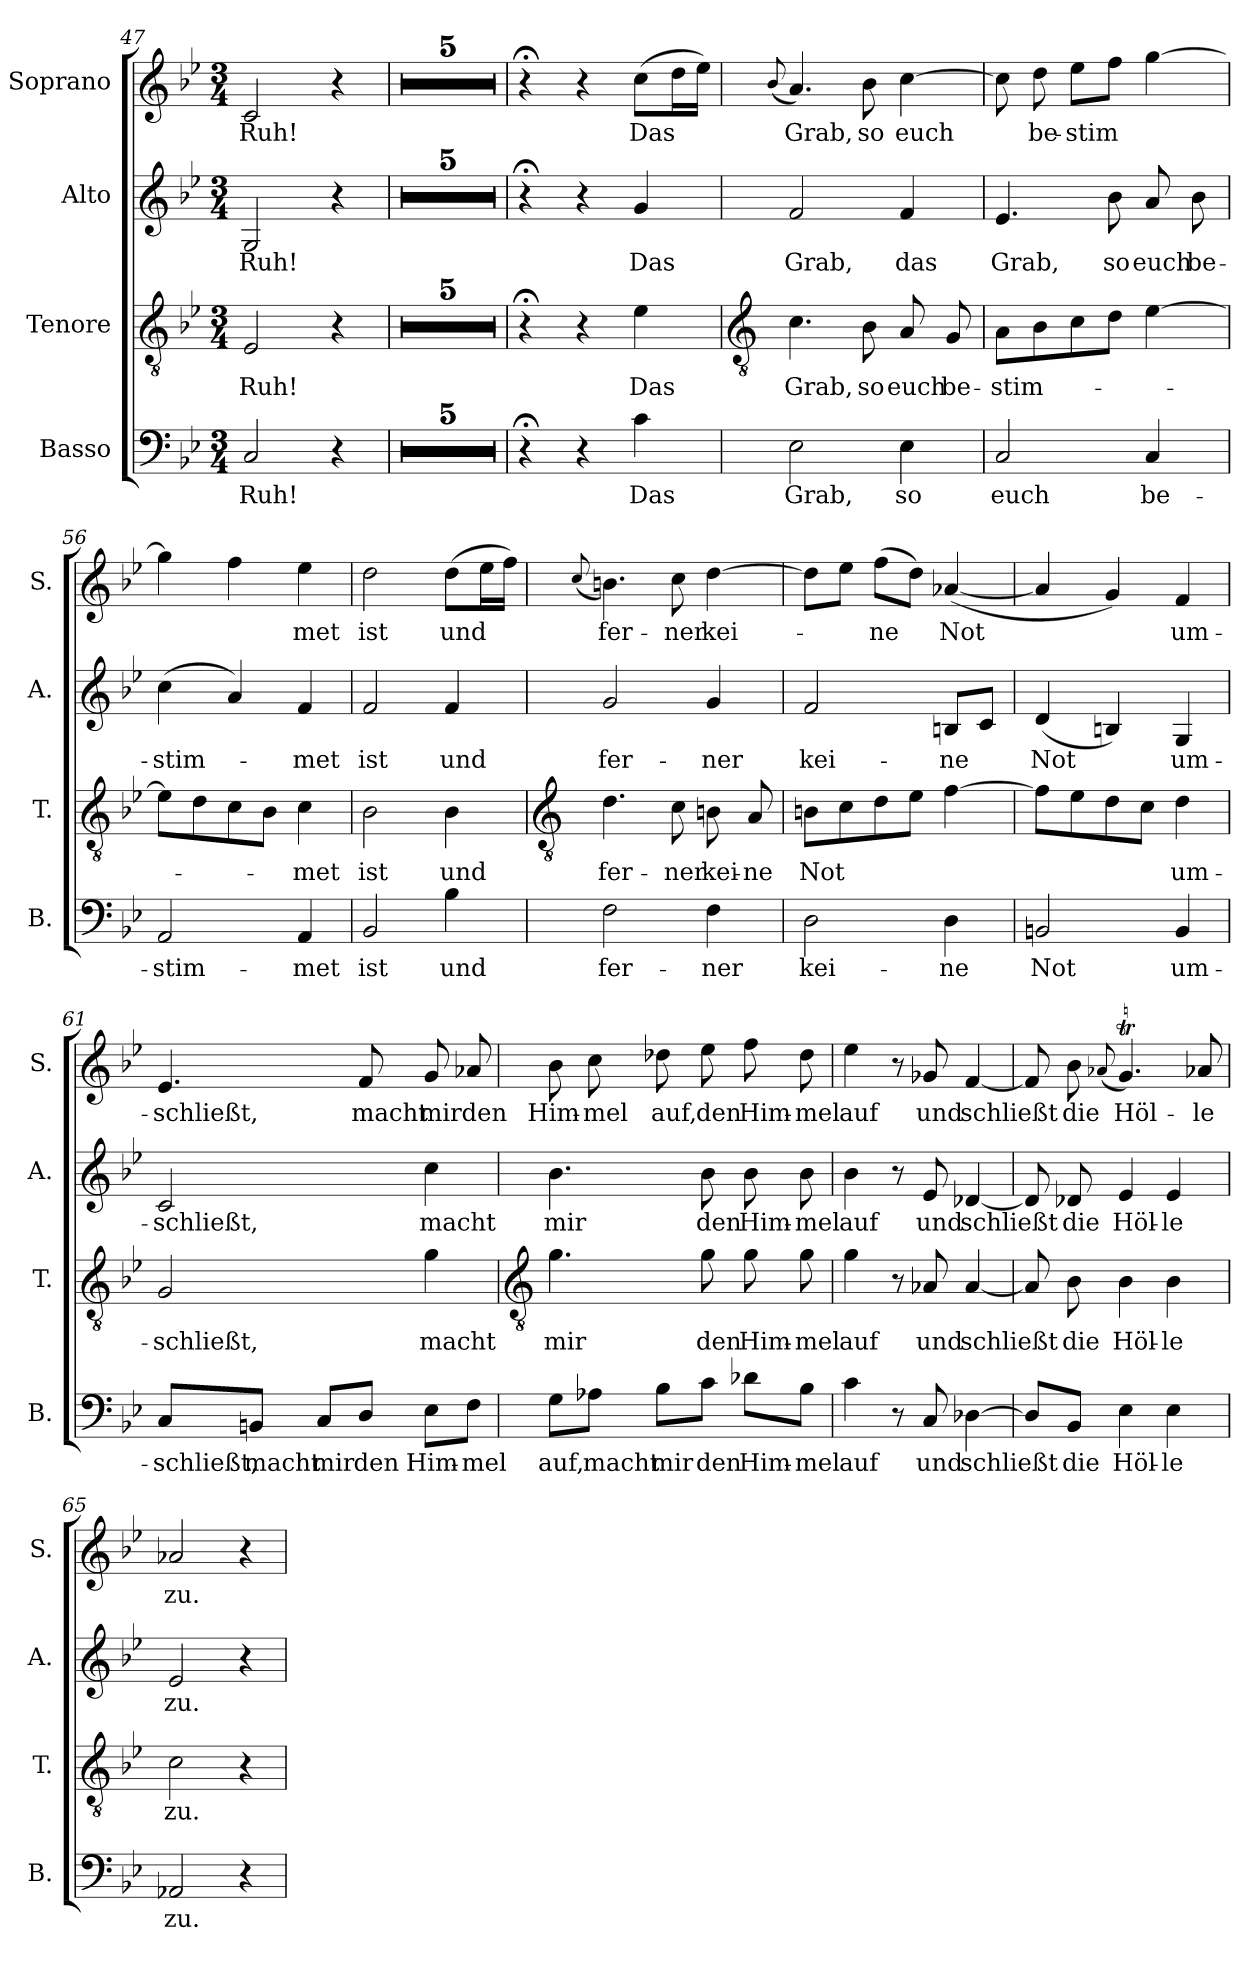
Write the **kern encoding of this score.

**kern	**text	**kern	**text	**kern	**text	**kern	**text
*part4	*part4	*part3	*part3	*part2	*part2	*part1	*part1
*staff4	*staff4	*staff3	*staff3	*staff2	*staff2	*staff1	*staff1
*I"Basso	*	*I"Tenore	*	*I"Alto	*	*I"Soprano	*
*I'B.	*	*I'T.	*	*I'A.	*	*I'S.	*
*clefF4	*	*clefGv2	*	*clefG2	*	*clefG2	*
*k[b-e-]	*	*k[b-e-]	*	*k[b-e-]	*	*k[b-e-]	*
*B-:	*	*B-:	*	*B-:	*	*B-:	*
*M3/4	*	*M3/4	*	*M3/4	*	*M3/4	*
=47	=47	=47	=47	=47	=47	=47	=47
!	!LO:LY:b	!	!LO:LY:b	!	!LO:LY:b	!	!LO:LY:b
2C	Ruh!	2E-	Ruh!	2G	Ruh!	2c	Ruh!
4r	.	4r	.	4r	.	4r	.
=48	=48	=48	=48	=48	=48	=48	=48
!LO:N:vis=1	!	!LO:N:vis=1	!	!LO:N:vis=1	!	!LO:N:vis=1	!
2.r	.	2.r	.	2.r	.	2.r	.
!!LO:LB:g=z
=49	=49	=49	=49	=49	=49	=49	=49
*	*	*clefGv2	*	*	*	*	*
!LO:N:vis=1	!	!LO:N:vis=1	!	!LO:N:vis=1	!	!LO:N:vis=1	!
2.r	.	2.r	.	2.r	.	2.r	.
=50	=50	=50	=50	=50	=50	=50	=50
!LO:N:vis=1	!	!LO:N:vis=1	!	!LO:N:vis=1	!	!LO:N:vis=1	!
2.r	.	2.r	.	2.r	.	2.r	.
=51	=51	=51	=51	=51	=51	=51	=51
!LO:N:vis=1	!	!LO:N:vis=1	!	!LO:N:vis=1	!	!LO:N:vis=1	!
2.r	.	2.r	.	2.r	.	2.r	.
=52	=52	=52	=52	=52	=52	=52	=52
!LO:N:vis=1	!	!LO:N:vis=1	!	!LO:N:vis=1	!	!LO:N:vis=1	!
2.r	.	2.r	.	2.r	.	2.r	.
=53	=53	=53	=53	=53	=53	=53	=53
4r;<	.	4r;<	.	4r;<	.	4r;<	.
4r	.	4r	.	4r	.	4r	.
!	!LO:LY:b	!	!LO:LY:b	!	!LO:LY:b	!	!LO:LY:b
4c	Das	4e-	Das	4g	Das	(>8ccL	Das
.	.	.	.	.	.	16ddL	.
.	.	.	.	.	.	16ee-JJ)	.
!!LO:LB:g=z
=54	=54	=54	=54	=54	=54	=54	=54
*	*	*clefGv2	*	*	*	*	*
.	.	.	.	.	.	(<8qqb-	.
!	!LO:LY:b	!	!LO:LY:b	!	!LO:LY:b	!	!LO:LY:b
2E-	Grab,	4.c	Grab,	2f	Grab,	4.a)	Grab,
!	!	!	!LO:LY:b	!	!	!	!LO:LY:b
.	.	8B-	so	.	.	8b-	so
!	!LO:LY:b	!	!LO:LY:b	!	!LO:LY:b	!	!LO:LY:b
4E-	so	8A	euch	4f	das	[4cc	euch
!	!	!	!LO:LY:b	!	!	!	!
.	.	8G	be-	.	.	.	.
=55	=55	=55	=55	=55	=55	=55	=55
!	!LO:LY:b	!	!LO:LY:b	!	!LO:LY:b	!	!
2C	euch	8AL	-stim-	4.e-	Grab,	8cc]	.
!	!	!	!	!	!	!	!LO:LY:b
.	.	8B-	.	.	.	8dd	be-
!	!	!	!	!	!	!	!LO:LY:b
.	.	8c	.	.	.	8ee-L	-stim
!	!	!	!	!	!LO:LY:b	!	!
.	.	8dJ	.	8b-	so	8ffJ	.
!	!LO:LY:b	!	!	!	!LO:LY:b	!	!
4C	be-	[4e-	.	8a	euch	[4gg	.
!	!	!	!	!	!LO:LY:b	!	!
.	.	.	.	8b-	be-	.	.
=56	=56	=56	=56	=56	=56	=56	=56
!	!LO:LY:b	!	!	!	!LO:LY:b	!	!
2AA	-stim-	8e-L]	.	(>4cc	-stim-	4gg]	.
.	.	8d	.	.	.	.	.
.	.	8c	.	4a)	.	4ff	.
.	.	8B-J	.	.	.	.	.
!	!LO:LY:b	!	!LO:LY:b	!	!LO:LY:b	!	!LO:LY:b
4AA	-met	4c	-met	4f	-met	4ee-	met
=57	=57	=57	=57	=57	=57	=57	=57
!	!LO:LY:b	!	!LO:LY:b	!	!LO:LY:b	!	!LO:LY:b
2BB-	ist	2B-	ist	2f	ist	2dd	ist
!	!LO:LY:b	!	!LO:LY:b	!	!LO:LY:b	!	!LO:LY:b
4B-	und	4B-	und	4f	und	(>8ddL	und
.	.	.	.	.	.	16ee-L	.
.	.	.	.	.	.	16ffJJ)	.
!!LO:LB:g=z
=58	=58	=58	=58	=58	=58	=58	=58
*	*	*clefGv2	*	*	*	*	*
.	.	.	.	.	.	(<8qqcc/	.
!	!LO:LY:b	!	!LO:LY:b	!	!LO:LY:b	!	!LO:LY:b
2F	fer-	4.d	fer-	2g	fer-	4.bn)	fer-
!	!	!	!LO:LY:b	!	!	!	!LO:LY:b
.	.	8c	-ner	.	.	8cc	-ner
!	!LO:LY:b	!	!LO:LY:b	!	!LO:LY:b	!	!LO:LY:b
4F	-ner	8Bn	kei-	4g	-ner	[4dd	kei-
!	!	!	!LO:LY:b	!	!	!	!
.	.	8A	-ne	.	.	.	.
=59	=59	=59	=59	=59	=59	=59	=59
!	!LO:LY:b	!	!LO:LY:b	!	!LO:LY:b	!	!
2D	kei-	8BnL	Not	2f	kei-	8ddL]	.
.	.	8c	.	.	.	8ee-J	.
!	!	!	!	!	!	!	!LO:LY:b
.	.	8d	.	.	.	(>8ffL	-ne
.	.	8e-J	.	.	.	8ddJ)	.
!	!LO:LY:b	!	!	!	!LO:LY:b	!	!LO:LY:b
4D	-ne	[4f	.	8BnL	-ne	(<[4a-X	Not
.	.	.	.	8cJ	.	.	.
=60	=60	=60	=60	=60	=60	=60	=60
!	!LO:LY:b	!	!	!	!LO:LY:b	!	!
2BBn	Not	8fL]	.	(<4d	Not	4a-]	.
.	.	8e-	.	.	.	.	.
.	.	8d	.	4Bn)	.	4g)	.
.	.	8cJ	.	.	.	.	.
!	!LO:LY:b	!	!LO:LY:b	!	!LO:LY:b	!	!LO:LY:b
4BB	um-	4d	um-	4G	um-	4f	um-
=61	=61	=61	=61	=61	=61	=61	=61
!	!LO:LY:b	!	!LO:LY:b	!	!LO:LY:b	!	!LO:LY:b
8C/L	-schließt,	2G	-schließt,	2c	-schließt,	4.e-	-schließt,
!	!LO:LY:b	!	!	!	!	!	!
8BBn/J	macht	.	.	.	.	.	.
!	!LO:LY:b	!	!	!	!	!	!
8C/L	mir	.	.	.	.	.	.
!	!LO:LY:b	!	!	!	!	!	!LO:LY:b
8D/J	den	.	.	.	.	8f	macht
!	!LO:LY:b	!	!LO:LY:b	!	!LO:LY:b	!	!LO:LY:b
8E-\L	Him-	4g	macht	4cc	macht	8g	mir
!	!LO:LY:b	!	!	!	!	!	!LO:LY:b
8F\J	-mel	.	.	.	.	8a-X	den
!!LO:LB:g=z
=62	=62	=62	=62	=62	=62	=62	=62
*	*	*clefGv2	*	*	*	*	*
!	!LO:LY:b	!	!LO:LY:b	!	!LO:LY:b	!	!LO:LY:b
8G\L	auf,	4.g	mir	4.b-	mir	8b-	Him-
!	!LO:LY:b	!	!	!	!	!	!LO:LY:b
8A-X\J	macht	.	.	.	.	8cc	-mel
!	!LO:LY:b	!	!	!	!	!	!LO:LY:b
8B-\L	mir	.	.	.	.	8dd-X	auf,
!	!LO:LY:b	!	!LO:LY:b	!	!LO:LY:b	!	!LO:LY:b
8c\J	den	8g	den	8b-	den	8ee-	den
!	!LO:LY:b	!	!LO:LY:b	!	!LO:LY:b	!	!LO:LY:b
8d-X\L	Him-	8g	Him-	8b-	Him-	8ff	Him-
!	!LO:LY:b	!	!LO:LY:b	!	!LO:LY:b	!	!LO:LY:b
8B-\J	-mel	8g	-mel	8b-	-mel	8dd-	-mel
=63	=63	=63	=63	=63	=63	=63	=63
!	!LO:LY:b	!	!LO:LY:b	!	!LO:LY:b	!	!LO:LY:b
4c	auf	4g	auf	4b-	auf	4ee-	auf
8r	.	8r	.	8r	.	8r	.
!	!LO:LY:b	!	!LO:LY:b	!	!LO:LY:b	!	!LO:LY:b
8C	und	8A-X	und	8e-	und	8g-X	und
!	!LO:LY:b	!	!LO:LY:b	!	!LO:LY:b	!	!LO:LY:b
[4D-X	schließt	[4A-	schließt	[4d-X	schließt	[4f	schließt
=64	=64	=64	=64	=64	=64	=64	=64
8D-/L]	.	8A-]	.	8d-]	.	8f]	.
!	!LO:LY:b	!	!LO:LY:b	!	!LO:LY:b	!	!LO:LY:b
8BB-/J	die	8B-	die	8d-	die	8b-	die
.	.	.	.	.	.	(<8qqa-X/	.
!	!LO:LY:b	!	!LO:LY:b	!	!LO:LY:b	!	!LO:LY:b
4E-	Höl-	4B-	Höl-	4e-	Höl-	4.gT)	Höl-
!	!LO:LY:b	!	!LO:LY:b	!	!LO:LY:b	!	!
4E-	-le	4B-	-le	4e-	-le	.	.
!	!	!	!	!	!	!	!LO:LY:b
.	.	.	.	.	.	8a-	-le
=65	=65	=65	=65	=65	=65	=65	=65
!	!LO:LY:b	!	!LO:LY:b	!	!LO:LY:b	!	!LO:LY:b
2AA-X	zu.	2c	zu.	2e-	zu.	2a-X	zu.
4r	.	4r	.	4r	.	4r	.
=	=	=	=	=	=	=	=
*-	*-	*-	*-	*-	*-	*-	*-
